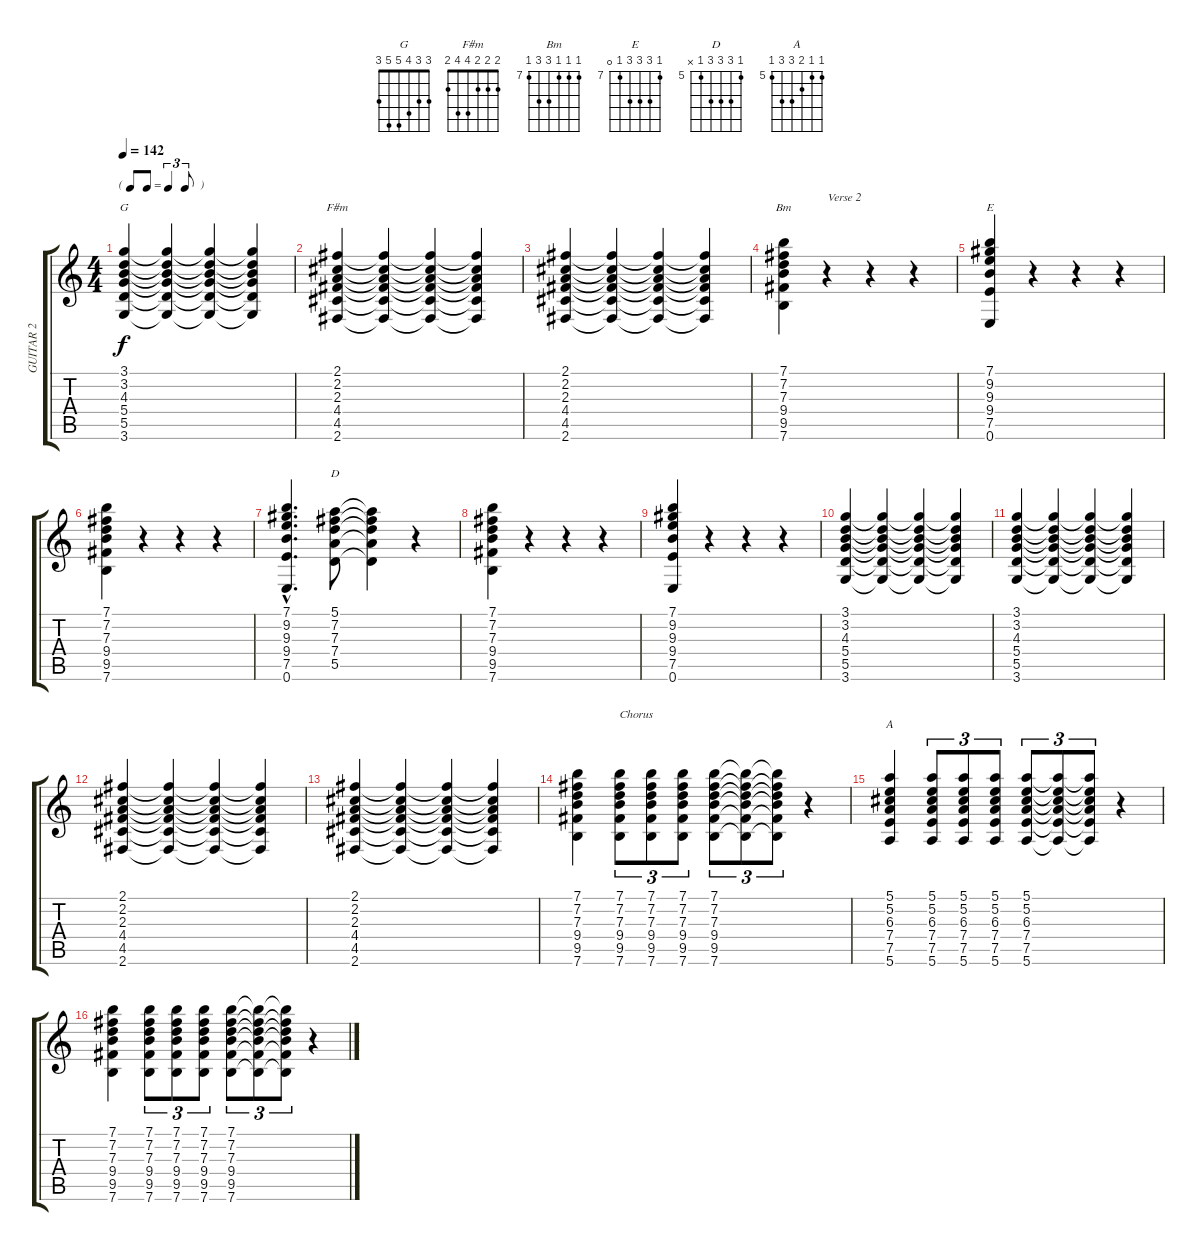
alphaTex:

\track ("GUITAR 2" "GUITAR 2") {instrument electricguitarclean}
\staff {score tabs}
\tuning (E4 B3 G3 D3 A2 E2) {hide}
\chord ("G" 3 3 4 5 5 3)
\chord ("F#m" 2 2 2 4 4 2)
\chord ("Bm" 7 7 7 9 9 7) {firstfret 7}
\chord ("E" 7 9 9 9 7 0) {firstfret 7}
\chord ("D" 5 7 7 7 5 x) {firstfret 5}
\chord ("A" 5 5 6 7 7 5) {firstfret 5}
\ts (4 4)
\tf triplet8th
\tempo 142
\clef g2
\ks c
(3.1 3.2 4.3 5.4 5.5 3.6).4{ch "G" dy f} (3.1{t} 3.2{t} 4.3{t} 5.4{t} 5.5{t} 3.6{t}).4 (3.1{t} 3.2{t} 4.3{t} 5.4{t} 5.5{t} 3.6{t}).4 (3.1{t} 3.2{t} 4.3{t} 5.4{t} 5.5{t} 3.6{t}).4 |
(2.1 2.2 2.3 4.4 4.5 2.6).4{ch "F#m"} (2.1{t} 2.2{t} 2.3{t} 4.4{t} 4.5{t} 2.6{t}).4 (2.1{t} 2.2{t} 2.3{t} 4.4{t} 4.5{t} 2.6{t}).4 (2.1{t} 2.2{t} 2.3{t} 4.4{t} 4.5{t} 2.6{t}).4 |
(2.1 2.2 2.3 4.4 4.5 2.6).4 (2.1{t} 2.2{t} 2.3{t} 4.4{t} 4.5{t} 2.6{t}).4 (2.1{t} 2.2{t} 2.3{t} 4.4{t} 4.5{t} 2.6{t}).4 (2.1{t} 2.2{t} 2.3{t} 4.4{t} 4.5{t} 2.6{t}).4 |
(7.1 7.2 7.3 9.4 9.5 7.6).4{ch "Bm"} r.4{txt "Verse 2"} r.4 r.4 |
(7.1 9.2 9.3 9.4 7.5 0.6).4{ch "E"} r.4 r.4 r.4 |
(7.1 7.2 7.3 9.4 9.5 7.6).4 r.4 r.4 r.4 |
(7.1{hac} 9.2{hac} 9.3{hac} 9.4{hac} 7.5{hac} 0.6{hac}).4{d} (5.1 7.2 7.3 7.4 5.5).8{ch "D"} (5.1{t} 7.2{t} 7.3{t} 7.4{t} 5.5{t}).4 r.4 |
(7.1 7.2 7.3 9.4 9.5 7.6).4 r.4 r.4 r.4 |
(7.1 9.2 9.3 9.4 7.5 0.6).4 r.4 r.4 r.4 |
(3.1 3.2 4.3 5.4 5.5 3.6).4 (3.1{t} 3.2{t} 4.3{t} 5.4{t} 5.5{t} 3.6{t}).4 (3.1{t} 3.2{t} 4.3{t} 5.4{t} 5.5{t} 3.6{t}).4 (3.1{t} 3.2{t} 4.3{t} 5.4{t} 5.5{t} 3.6{t}).4 |
(3.1 3.2 4.3 5.4 5.5 3.6).4 (3.1{t} 3.2{t} 4.3{t} 5.4{t} 5.5{t} 3.6{t}).4 (3.1{t} 3.2{t} 4.3{t} 5.4{t} 5.5{t} 3.6{t}).4 (3.1{t} 3.2{t} 4.3{t} 5.4{t} 5.5{t} 3.6{t}).4 |
(2.1 2.2 2.3 4.4 4.5 2.6).4 (2.1{t} 2.2{t} 2.3{t} 4.4{t} 4.5{t} 2.6{t}).4 (2.1{t} 2.2{t} 2.3{t} 4.4{t} 4.5{t} 2.6{t}).4 (2.1{t} 2.2{t} 2.3{t} 4.4{t} 4.5{t} 2.6{t}).4 |
(2.1 2.2 2.3 4.4 4.5 2.6).4 (2.1{t} 2.2{t} 2.3{t} 4.4{t} 4.5{t} 2.6{t}).4 (2.1{t} 2.2{t} 2.3{t} 4.4{t} 4.5{t} 2.6{t}).4 (2.1{t} 2.2{t} 2.3{t} 4.4{t} 4.5{t} 2.6{t}).4 |
(7.1 7.2 7.3 9.4 9.5 7.6).4 (7.1 7.2 7.3 9.4 9.5 7.6).8{tu (3 2) txt "Chorus"} (7.1 7.2 7.3 9.4 9.5 7.6).8{tu (3 2)} (7.1 7.2 7.3 9.4 9.5 7.6).8{tu (3 2)} (7.1 7.2 7.3 9.4 9.5 7.6).8{tu (3 2)} (7.1{t} 7.2{t} 7.3{t} 9.4{t} 9.5{t} 7.6{t}).8{tu (3 2)} (7.1{t} 7.2{t} 7.3{t} 9.4{t} 9.5{t} 7.6{t}).8{tu (3 2)} r.4 |
(5.1 5.2 6.3 7.4 7.5 5.6).4{ch "A"} (5.1 5.2 6.3 7.4 7.5 5.6).8{tu (3 2)} (5.1 5.2 6.3 7.4 7.5 5.6).8{tu (3 2)} (5.1 5.2 6.3 7.4 7.5 5.6).8{tu (3 2)} (5.1 5.2 6.3 7.4 7.5 5.6).8{tu (3 2)} (5.1{t} 5.2{t} 6.3{t} 7.4{t} 7.5{t} 5.6{t}).8{tu (3 2)} (5.1{t} 5.2{t} 6.3{t} 7.4{t} 7.5{t} 5.6{t}).8{tu (3 2)} r.4 |
(7.1 7.2 7.3 9.4 9.5 7.6).4 (7.1 7.2 7.3 9.4 9.5 7.6).8{tu (3 2)} (7.1 7.2 7.3 9.4 9.5 7.6).8{tu (3 2)} (7.1 7.2 7.3 9.4 9.5 7.6).8{tu (3 2)} (7.1 7.2 7.3 9.4 9.5 7.6).8{tu (3 2)} (7.1{t} 7.2{t} 7.3{t} 9.4{t} 9.5{t} 7.6{t}).8{tu (3 2)} (7.1{t} 7.2{t} 7.3{t} 9.4{t} 9.5{t} 7.6{t}).8{tu (3 2)} r.4
